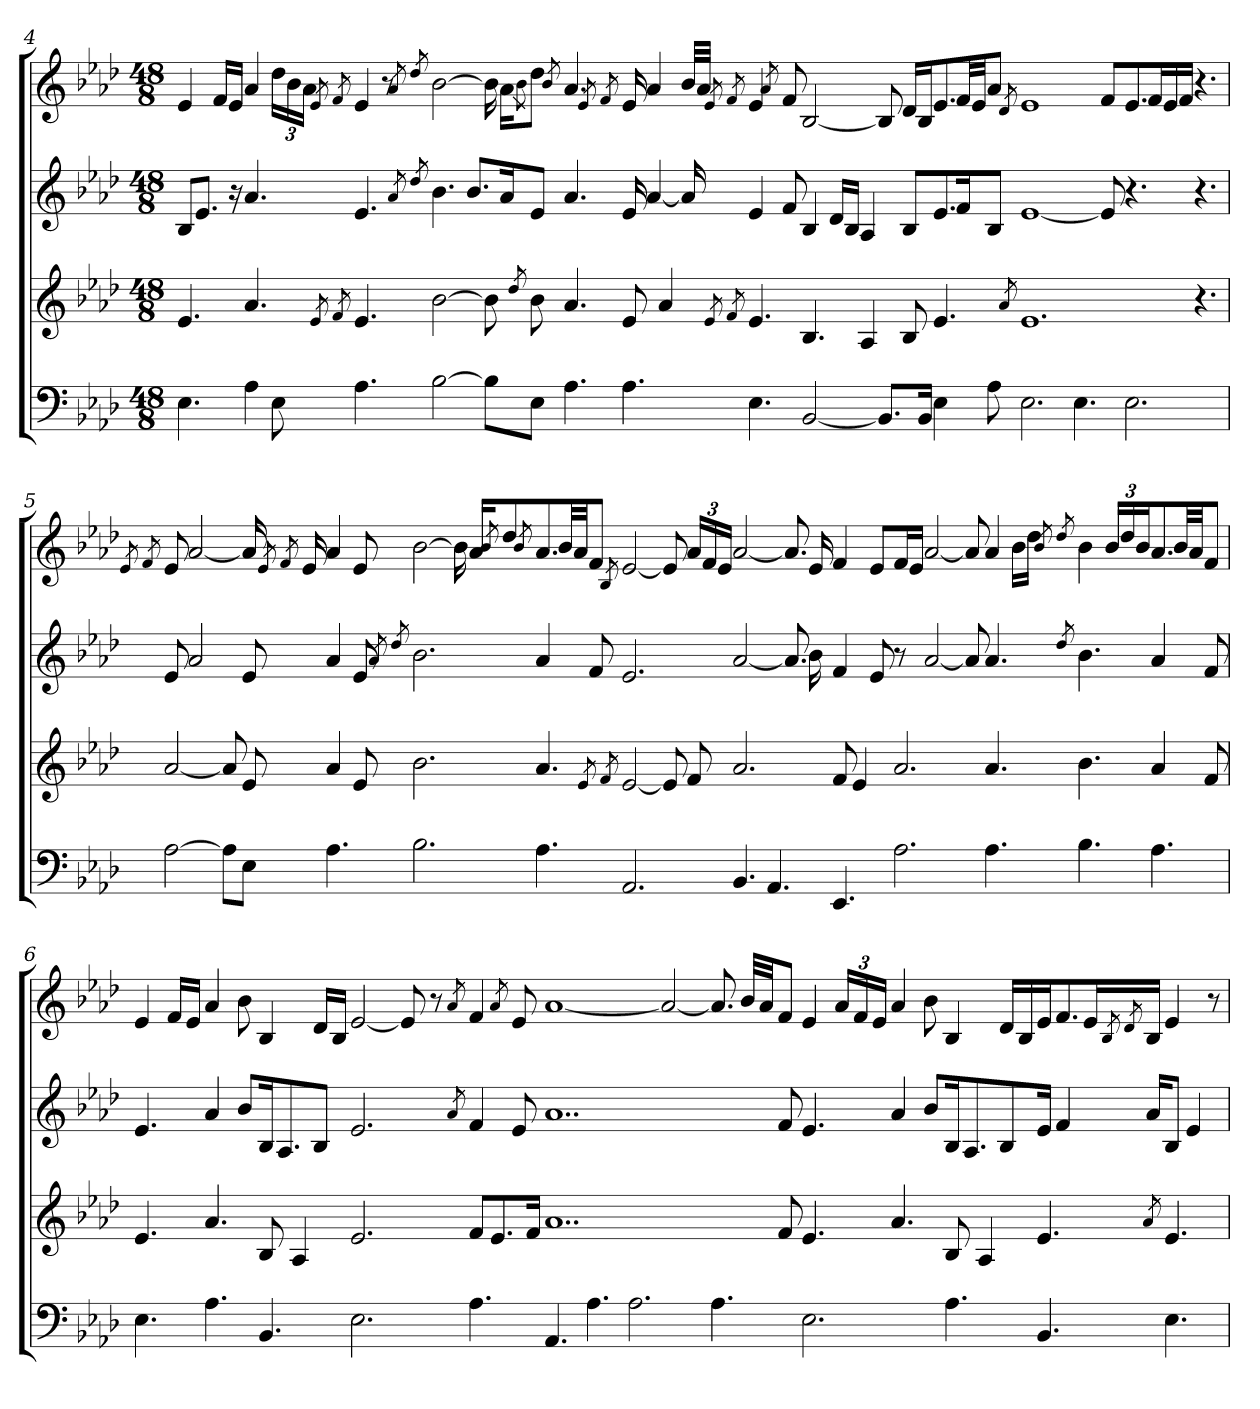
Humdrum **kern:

**kern	**kern	**kern	**kern
*part4	*part3	*part2	*part1
*staff4	*staff3	*staff2	*staff1
*clefF4	*clefG2	*clefG2	*clefG2
*k[b-e-a-d-]	*k[b-e-a-d-]	*k[b-e-a-d-]	*k[b-e-a-d-]
*M48/8	*M48/8	*M48/8	*M48/8
=4	=4	=4	=4
4.E-	4.e-	8B-/L	4e-
.	.	8.e-/J	.
.	.	.	16f/LL
.	.	16r	16e-/JJ
4A-	4.a-	4.a-	4a-
8E-	.	.	24dd-\LL
.	.	.	24b-\
.	.	.	24a-\JJ
.	8qe-	.	8qe-
.	8qf	.	8qf
4.A-	4.e-	4.e-	4e-
.	.	.	8r
.	.	8qa-	8qa-
.	.	8qdd-	8qdd-
[2B-	[2b-	4.b-	[2b-
.	.	8.b-/L	.
8B-\L]	8b-]	.	16b-]
.	.	16a-/K	16a-\KL
.	8qdd-	.	8qb-\
8E-\J	8b-	8e-/J	8dd-\J
.	.	.	8qb-
4.A-	4.a-	4.a-	4.a-
.	.	.	8qe-
.	.	.	8qf
4.A-	8e-	16e-	16e-
.	.	[4a-	4a-
.	4a-	.	.
.	.	16a-]	32b-/LLL
.	.	.	32a-/JJJ
.	8qe-	.	8qe-
.	8qf	.	8qf
4.E-	4.e-	4e-	4e-
.	.	.	8qa-
.	.	8f	8f
[2BB-	4.B-	4B-	[2B-
.	.	16d-/LL	.
.	.	16B-/JJ	.
.	4A-	4A-	.
8.BB-/L]	.	.	8B-]
.	8B-	8B-/L	16d-/LL
16BB-/Jk	.	.	16B-/J
4E-	4.e-	8.e-/	8.e-/
.	.	16f/K	32f/LL
.	.	.	32e-/JJ
8A-	.	8B-/J	8a-/J
.	8qa-	.	8qd-
2.E-	1.e-	[1e-	1e-
4.E-	.	.	.
.	.	8e-]	8f/L
2.E-	.	4.r	8.e-/
.	.	.	16f/L
.	.	.	16e-/
.	.	.	16f/JJ
.	4.r	4.r	4.r
=5	=5	=5	=5
.	.	.	8qe-
.	.	.	8qf
[2A-	[2a-	8e-	8e-
.	.	2a-	[2a-
8A-\L]	8a-]	.	.
8E-\J	8e-	8e-	16a-]
.	.	.	8qe-
.	.	.	8qf
.	.	.	16e-
4.A-	4a-	4a-	4a-
.	8e-	8e-	8e-
.	.	8qa-	.
.	.	8qdd-	.
2.B-	2.b-	2.b-	[2b-
.	.	.	16b-]
.	.	.	16a-/KL
.	.	.	8qb-/
.	.	.	8dd-/
.	.	.	8qb-/
4.A-	4.a-	4a-	8.a-/
.	.	.	32b-/LL
.	.	.	32a-/JJ
.	.	8f	8f/J
.	8qe-	.	.
.	8qf	.	8qB-
2.AA-	[2e-	2.e-	[2e-
.	8e-]	.	8e-]
.	8f	.	24a-/LL
.	.	.	24f/
.	.	.	24e-/JJ
4.BB-	2.a-	[2a-	[2a-
4.AA-	.	.	.
.	.	8.a-]	8.a-]
.	.	16b-	16e-
4.EE-	8f	4f	4f
.	4e-	.	.
.	.	8e-	8e-/L
2.A-	2.a-	8r	16f/L
.	.	.	16e-/JJ
.	.	[2a-	[2a-
.	.	8a-]	8a-]
4.A-	4.a-	4.a-	4a-
.	.	.	16b-\LL
.	.	.	16dd-\JJ
.	.	.	8qb-
.	.	8qdd-	8qdd-
4.B-	4.b-	4.b-	4b-
.	.	.	24b-/LL
.	.	.	24dd-/
.	.	.	24b-/J
4.A-	4a-	4a-	8.a-/
.	.	.	32b-/LL
.	.	.	32a-/JJ
.	8f	8f	8f/J
=6	=6	=6	=6
4.E-	4.e-	4.e-	4e-
.	.	.	16f/LL
.	.	.	16e-/JJ
4.A-	4.a-	4a-	4a-
.	.	8b-/L	8b-
4.BB-	8B-	16B-/K	4B-
.	.	8.A-/	.
.	4A-	.	.
.	.	8B-/J	16d-/LL
.	.	.	16B-/JJ
2.E-	2.e-	2.e-	[2e-
.	.	.	8e-]
.	.	.	8r
.	.	8qa-	8qa-
4.A-	8f/L	4f	4f
.	8.e-/	.	.
.	.	.	8qa-
.	.	8e-	8e-
.	16f/Jk	.	.
4.AA-	1..a-	1..a-	[1a-
4.A-	.	.	.
2.A-	.	.	.
.	.	.	2a-_
4.A-	.	.	8.a-]
.	.	.	32b-/LLL
.	.	.	32a-/JJ
.	8f	8f	8f/J
2.E-	4.e-	4.e-	4e-
.	.	.	24a-/LL
.	.	.	24f/
.	.	.	24e-/JJ
.	4.a-	4a-	4a-
.	.	8b-/L	8b-
4.A-	8B-	16B-/K	4B-
.	.	8.A-/	.
.	4A-	.	.
.	.	8B-/	16d-/LL
.	.	.	16B-/
4.BB-	4.e-	16e-/Jk	16e-/J
.	.	4f	8.f/
.	.	.	16e-/L
.	.	.	8qB-/
.	.	.	8qd-/
.	.	16a-/KL	16B-/JJ
.	8qa-	.	.
4.E-	4.e-	8B-/J	4e-
.	.	4e-	.
.	.	.	8r
=	=	=	=
*-	*-	*-	*-
